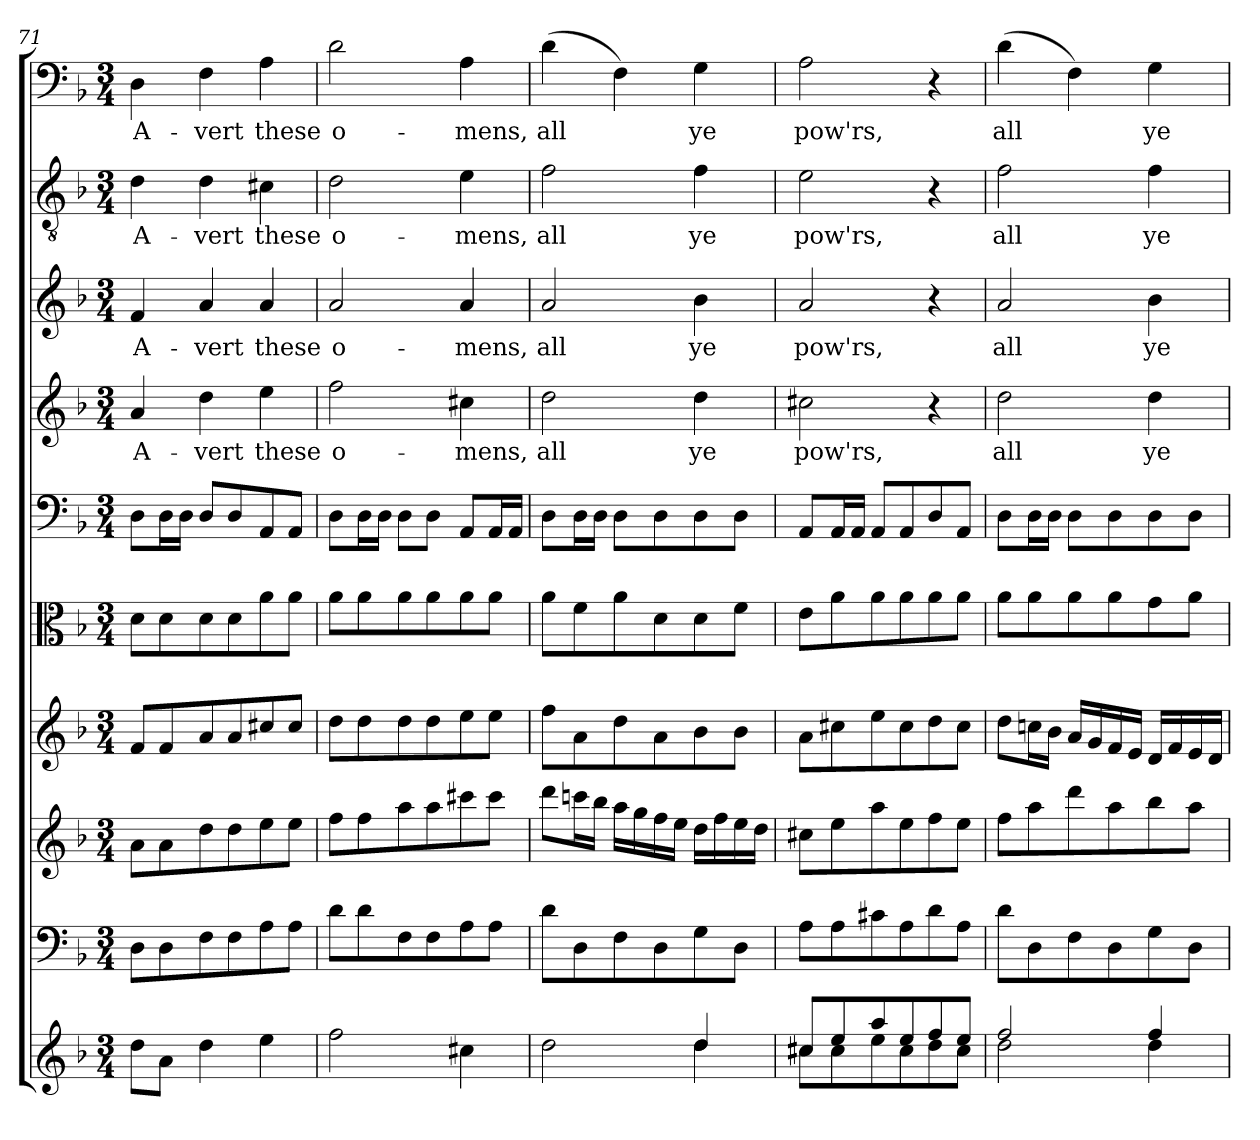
**kern	**kern	**kern	**kern	**kern	**kern	**kern	**text	**kern	**text	**kern	**text	**kern	**text
*part10	*part9	*part8	*part7	*part6	*part5	*part4	*part4	*part3	*part3	*part2	*part2	*part1	*part1
*staff10	*staff9	*staff8	*staff7	*staff6	*staff5	*staff4	*staff4	*staff3	*staff3	*staff2	*staff2	*staff1	*staff1
*clefG2	*clefF4	*clefG2	*clefG2	*clefC3	*clefF4	*clefG2	*	*clefG2	*	*clefGv2	*	*clefF4	*
*k[b-]	*k[b-]	*k[b-]	*k[b-]	*k[b-]	*k[b-]	*k[b-]	*	*k[b-]	*	*k[b-]	*	*k[b-]	*
*d:	*d:	*d:	*d:	*d:	*d:	*d:	*	*d:	*	*d:	*	*d:	*
*M3/4	*M3/4	*M3/4	*M3/4	*M3/4	*M3/4	*M3/4	*	*M3/4	*	*M3/4	*	*M3/4	*
=71	=71	=71	=71	=71	=71	=71	=71	=71	=71	=71	=71	=71	=71
8dd\L	8D\L	8a\L	8f/L	8d\L	8D\L	4a/	A-	4f/	A-	4d\	A-	4D\	A-
8a\J	8D\	8a\	8f/	8d\	16D\L	.	.	.	.	.	.	.	.
.	.	.	.	.	16D\JJ	.	.	.	.	.	.	.	.
4dd\	8F\	8dd\	8a/	8d\	8D/L	4dd\	-vert	4a/	-vert	4d\	-vert	4F\	-vert
.	8F\	8dd\	8a/	8d\	8D/	.	.	.	.	.	.	.	.
4ee\	8A\	8ee\	8cc#X/	8a\	8AA/	4ee\	these	4a/	these	4c#X\	these	4A\	these
.	8A\J	8ee\J	8cc#/J	8a\J	8AA/J	.	.	.	.	.	.	.	.
=72	=72	=72	=72	=72	=72	=72	=72	=72	=72	=72	=72	=72	=72
2ff\	8d\L	8ff\L	8dd\L	8a\L	8D\L	2ff\	o-	2a/	o-	2d\	o-	2d\	o-
.	8d\	8ff\	8dd\	8a\	16D\L	.	.	.	.	.	.	.	.
.	.	.	.	.	16D\JJ	.	.	.	.	.	.	.	.
.	8F\	8aa\	8dd\	8a\	8D\L	.	.	.	.	.	.	.	.
.	8F\	8aa\	8dd\	8a\	8D\J	.	.	.	.	.	.	.	.
4cc#X\	8A\	8ccc#X\	8ee\	8a\	8AA/L	4cc#X\	-mens,	4a/	-mens,	4e\	-mens,	4A\	-mens,
.	8A\J	8ccc#\J	8ee\J	8a\J	16AA/L	.	.	.	.	.	.	.	.
.	.	.	.	.	16AA/JJ	.	.	.	.	.	.	.	.
=73	=73	=73	=73	=73	=73	=73	=73	=73	=73	=73	=73	=73	=73
*^	*	*	*	*	*	*	*	*	*	*	*	*	*
2dd\	2ryy	8d\L	8ddd\L	8ff\L	8a\L	8D\L	2dd\	all	2a/	all	2f\	all	(4d\	all
.	.	8D\	16cccn\L	8a\	8f\	16D\L	.	.	.	.	.	.	.	.
.	.	.	16bb-\JJ	.	.	16D\JJ	.	.	.	.	.	.	.	.
.	.	8F\	16aa\LL	8dd\	8a\	8D\L	.	.	.	.	.	.	4F\)	.
.	.	.	16gg\	.	.	.	.	.	.	.	.	.	.	.
.	.	8D\	16ff\	8a\	8d\	8D\	.	.	.	.	.	.	.	.
.	.	.	16ee\JJ	.	.	.	.	.	.	.	.	.	.	.
4dd/	4dd\	8G\	16dd\LL	8b-\	8d\	8D\	4dd\	ye	4b-\	ye	4f\	ye	4G\	ye
.	.	.	16ff\	.	.	.	.	.	.	.	.	.	.	.
.	.	8D\J	16ee\	8b-\J	8f\J	8D\J	.	.	.	.	.	.	.	.
.	.	.	16dd\JJ	.	.	.	.	.	.	.	.	.	.	.
=74	=74	=74	=74	=74	=74	=74	=74	=74	=74	=74	=74	=74	=74	=74
8cc#X/L	8cc#X\L	8A\L	8cc#X\L	8a\L	8e\L	8AA/L	2cc#X\	pow'rs,	2a/	pow'rs,	2e\	pow'rs,	2A\	pow'rs,
8ee/	8cc#\	8A\	8ee\	8cc#X\	8a\	16AA/L	.	.	.	.	.	.	.	.
.	.	.	.	.	.	16AA/JJ	.	.	.	.	.	.	.	.
8aa/	8ee\	8c#X\	8aa\	8ee\	8a\	8AA/L	.	.	.	.	.	.	.	.
8ee/	8cc#\	8A\	8ee\	8cc#\	8a\	8AA/	.	.	.	.	.	.	.	.
8ff/	8dd\	8d\	8ff\	8dd\	8a\	8D/	4r	.	4r	.	4r	.	4r	.
8ee/J	8cc#\J	8A\J	8ee\J	8cc#\J	8a\J	8AA/J	.	.	.	.	.	.	.	.
=75	=75	=75	=75	=75	=75	=75	=75	=75	=75	=75	=75	=75	=75	=75
2ff/	2dd\	8d\L	8ff\L	8dd\L	8a\L	8D\L	2dd\	all	2a/	all	2f\	all	(4d\	all
.	.	8D\	8aa\	16ccn\L	8a\	16D\L	.	.	.	.	.	.	.	.
.	.	.	.	16b-\JJ	.	16D\JJ	.	.	.	.	.	.	.	.
.	.	8F\	8ddd\	16a/LL	8a\	8D\L	.	.	.	.	.	.	4F\)	.
.	.	.	.	16g/	.	.	.	.	.	.	.	.	.	.
.	.	8D\	8aa\	16f/	8a\	8D\	.	.	.	.	.	.	.	.
.	.	.	.	16e/JJ	.	.	.	.	.	.	.	.	.	.
4ff/	4dd\	8G\	8bb-\	16d/LL	8g\	8D\	4dd\	ye	4b-\	ye	4f\	ye	4G\	ye
.	.	.	.	16f/	.	.	.	.	.	.	.	.	.	.
.	.	8D\J	8aa\J	16e/	8a\J	8D\J	.	.	.	.	.	.	.	.
.	.	.	.	16d/JJ	.	.	.	.	.	.	.	.	.	.
*v	*v	*	*	*	*	*	*	*	*	*	*	*	*	*
=	=	=	=	=	=	=	=	=	=	=	=	=	=
*-	*-	*-	*-	*-	*-	*-	*-	*-	*-	*-	*-	*-	*-
